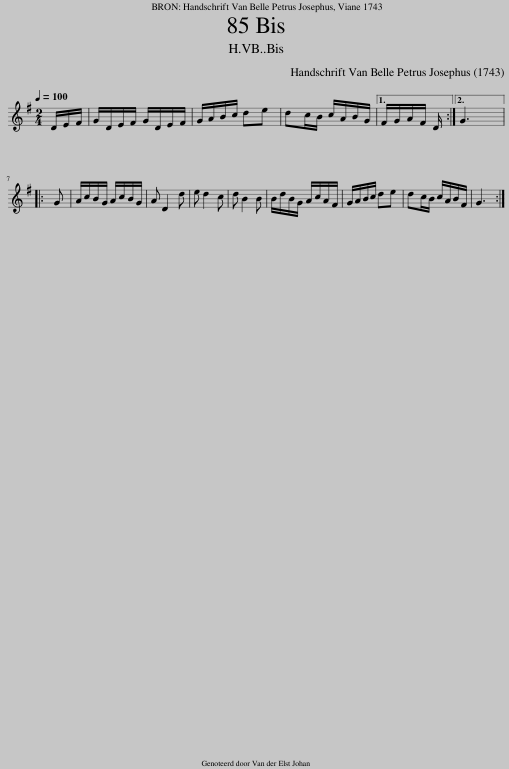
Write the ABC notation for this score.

X:1
L:1/8
Q:1/4=100
M:2/4
I:linebreak $
K:G
V:1 treble
V:1
 D/E/F/ | G/D/E/F/ G/D/E/F/ | G/A/B/c/ de | dc/B/ c/A/B/G/ |1 F/G/A/F/ D/ :|2 %5
 G3 |:$ G | A/c/B/G/ A/c/B/G/ | A D2 d | e d2 c | %10
 d B2 B | B/d/B/G/ A/c/A/F/ | G/A/B/c/ de | dc/B/ c/A/B/F/ | G3 :| %15
